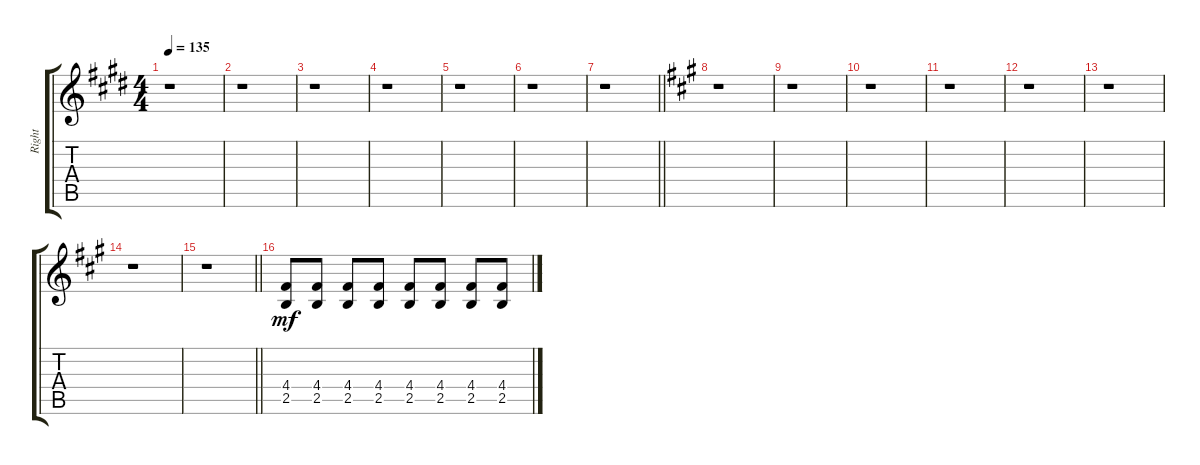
\track ("Right" "Right") {instrument overdrivenguitar}
\staff {score tabs}
\tuning (E4 B3 G3 D3 A2 E2) {hide}
\ts (4 4)
\tempo 135
\clef g2
\ks e
r.1{dy f} |
r.1 |
r.1 |
r.1 |
r.1 |
r.1 |
\barLineRight lightlight
r.1 |
\ks a
r.1 |
r.1 |
r.1 |
r.1 |
r.1 |
r.1 |
r.1 |
\barLineRight lightlight
r.1 |
(4.4 2.5).8{dy mf} (4.4 2.5).8 (4.4 2.5).8 (4.4 2.5).8 (4.4 2.5).8 (4.4 2.5).8 (4.4 2.5).8 (4.4 2.5).8
